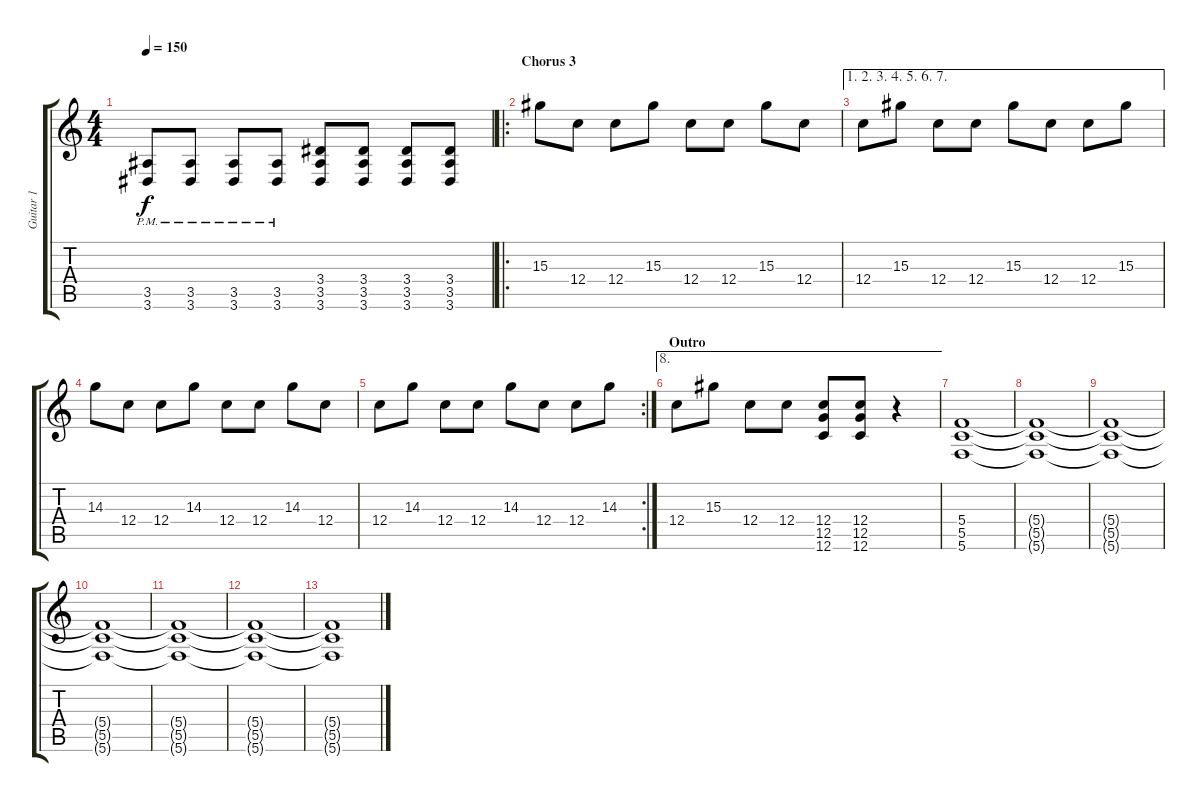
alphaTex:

\track ("Guitar 1" "Guitar 1") {instrument distortionguitar}
\staff {score tabs}
\tuning (D4 A3 F3 C3 G2 C2) {hide}
\ts (4 4)
\tempo 150
\clef g2
\ks c
(3.5{pm} 3.6{pm}).8{dy f} (3.5{pm} 3.6{pm}).8 (3.5{pm} 3.6{pm}).8 (3.5{pm} 3.6{pm}).8 (3.4 3.5 3.6).8 (3.4 3.5 3.6).8 (3.4 3.5 3.6).8 (3.4 3.5 3.6).8 |
\ro
\section ("" "Chorus 3")
15.3.8 12.4.8 12.4.8 15.3.8 12.4.8 12.4.8 15.3.8 12.4.8 |
\ae (1 2 3 4 5 6 7)
12.4.8 15.3.8 12.4.8 12.4.8 15.3.8 12.4.8 12.4.8 15.3.8 |
14.3.8 12.4.8 12.4.8 14.3.8 12.4.8 12.4.8 14.3.8 12.4.8 |
\rc 2
12.4.8 14.3.8 12.4.8 12.4.8 14.3.8 12.4.8 12.4.8 14.3.8 |
\ae 8
\section ("" "Outro")
12.4.8 15.3.8 12.4.8 12.4.8 (12.4 12.5 12.6).8 (12.4 12.5 12.6).8 r.4 |
(5.4 5.5 5.6).1 |
(5.4{t} 5.5{t} 5.6{t}).1 |
(5.4{t} 5.5{t} 5.6{t}).1 |
(5.4{t} 5.5{t} 5.6{t}).1 |
(5.4{t} 5.5{t} 5.6{t}).1 |
(5.4{t} 5.5{t} 5.6{t}).1 |
(5.4{t} 5.5{t} 5.6{t}).1
